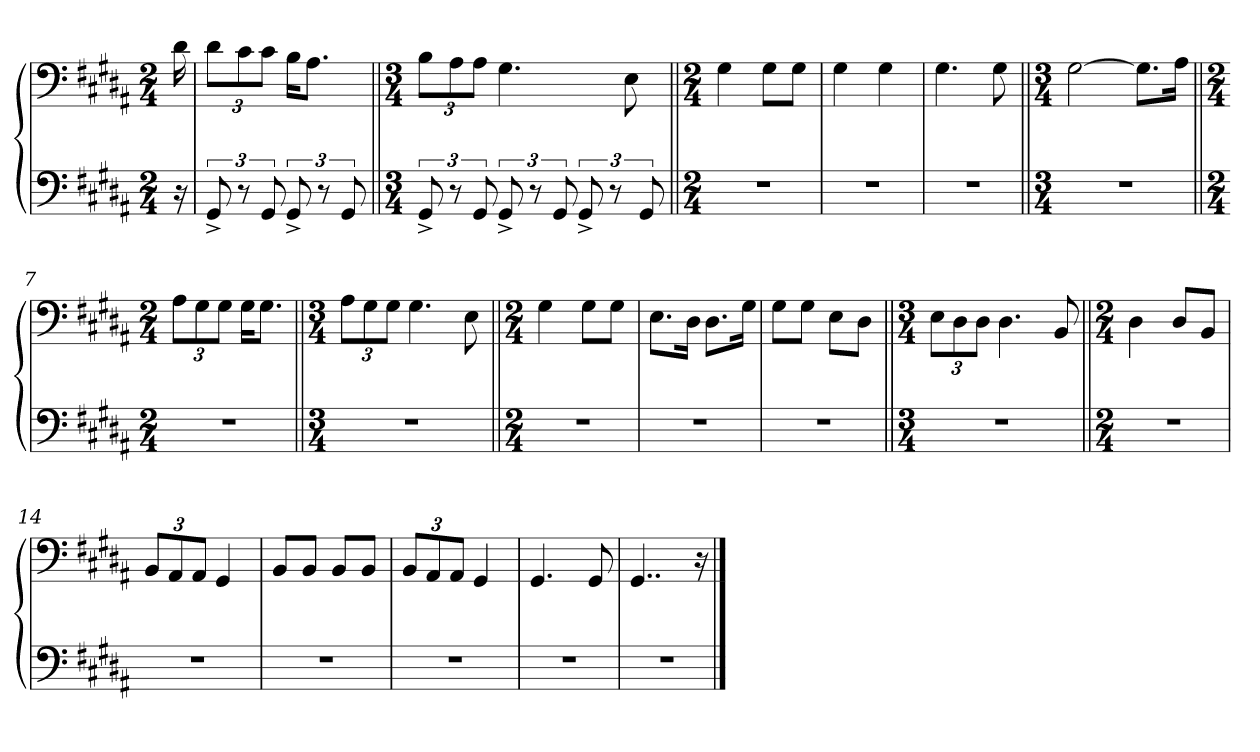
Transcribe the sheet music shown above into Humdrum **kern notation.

**kern	**kern
*part1	*part1
*staff2	*staff1
*clefF4	*clefF4
*k[f#c#g#d#a#]	*k[f#c#g#d#a#]
*M2/4	*M2/4
=	=
16r	16d#\
=1	=1
12GG#^/	12d#\L
12r	12c#\
12GG#/	12c#\J
12GG#^/	16B\KL
.	8.A#\J
12r	.
12GG#/	.
=2||	=2||
*M3/4	*M3/4
12GG#^/	12B\L
12r	12A#\
12GG#/	12A#\J
12GG#^/	4.G#\
12r	.
12GG#/	.
12GG#^/	.
12r	.
.	8E\
12GG#/	.
=3||	=3||
*M2/4	*M2/4
2r	4G#\
.	8G#\L
.	8G#\J
=4	=4
2r	4G#\
.	4G#\
=5	=5
2r	4.G#\
.	8G#\
=6||	=6||
*M3/4	*M3/4
2.r	[2G#\
.	8.G#\L]
.	16A#\Jk
=7||	=7||
*M2/4	*M2/4
2r	12A#\L
.	12G#\
.	12G#\J
.	16G#\KL
.	8.G#\J
=8||	=8||
*M3/4	*M3/4
2.r	12A#\L
.	12G#\
.	12G#\J
.	4.G#\
.	8E\
=9||	=9||
*M2/4	*M2/4
2r	4G#\
.	8G#\L
.	8G#\J
=10	=10
2r	8.E\L
.	16D#\Jk
.	8.D#\L
.	16G#\Jk
=11	=11
2r	8G#\L
.	8G#\J
.	8E\L
.	8D#\J
=12||	=12||
*M3/4	*M3/4
2.r	12E\L
.	12D#\
.	12D#\J
.	4.D#\
.	8BB/
=13||	=13||
*M2/4	*M2/4
2r	4D#\
.	8D#/L
.	8BB/J
=14	=14
2r	12BB/L
.	12AA#/
.	12AA#/J
.	4GG#/
=15	=15
2r	8BB/L
.	8BB/J
.	8BB/L
.	8BB/J
=16	=16
2r	12BB/L
.	12AA#/
.	12AA#/J
.	4GG#/
=17	=17
2r	4.GG#/
.	8GG#/
=18	=18
2r	4..GG#/
.	16r
==	==
*-	*-
